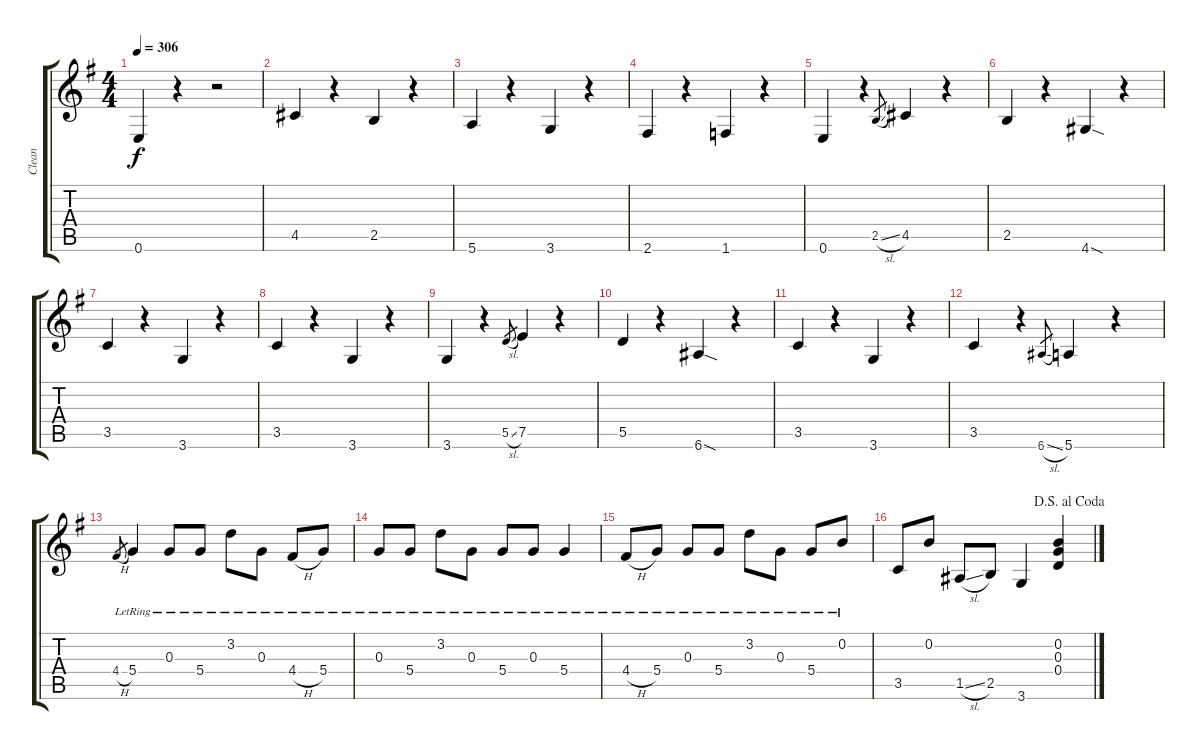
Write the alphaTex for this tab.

\track ("Clean" "Clean") {instrument electricguitarclean}
\staff {score tabs}
\tuning (E4 B3 G3 D3 A2 E2) {hide}
\ts (4 4)
\tempo 306
\clef g2
\ks g
0.6.4{dy f} r.4 r.2 |
4.5.4 r.4 2.5.4 r.4 |
5.6.4 r.4 3.6.4 r.4 |
2.6.4 r.4 1.6.4 r.4 |
0.6.4 r.4 2.5{sl}.8{gr} 4.5.4 r.4 |
2.5.4 r.4 4.6{sod}.4 r.4 |
3.5.4 r.4 3.6.4 r.4 |
3.5.4 r.4 3.6.4 r.4 |
3.6.4 r.4 5.5{sl}.8{gr} 7.5.4 r.4 |
5.5.4 r.4 6.6{sod}.4 r.4 |
3.5.4 r.4 3.6.4 r.4 |
3.5.4 r.4 6.6{sl}.8{gr} 5.6.4 r.4 |
4.4{h}.8{gr} 5.4{lr}.4 0.3{lr}.8 5.4{lr}.8 3.2{lr}.8 0.3{lr}.8 4.4{h lr}.8 5.4{lr}.8 |
0.3{lr}.8 5.4{lr}.8 3.2{lr}.8 0.3{lr}.8 5.4{lr}.8 0.3{lr}.8 5.4{lr}.4 |
4.4{h lr}.8 5.4{lr}.8 0.3{lr}.8 5.4{lr}.8 3.2{lr}.8 0.3{lr}.8 5.4{lr}.8 0.2{lr}.8 |
\jump dalsegnoalcoda
3.5.8 0.2.8 1.5{sl}.8 2.5.8 3.6.4 (0.2 0.3 0.4).4
